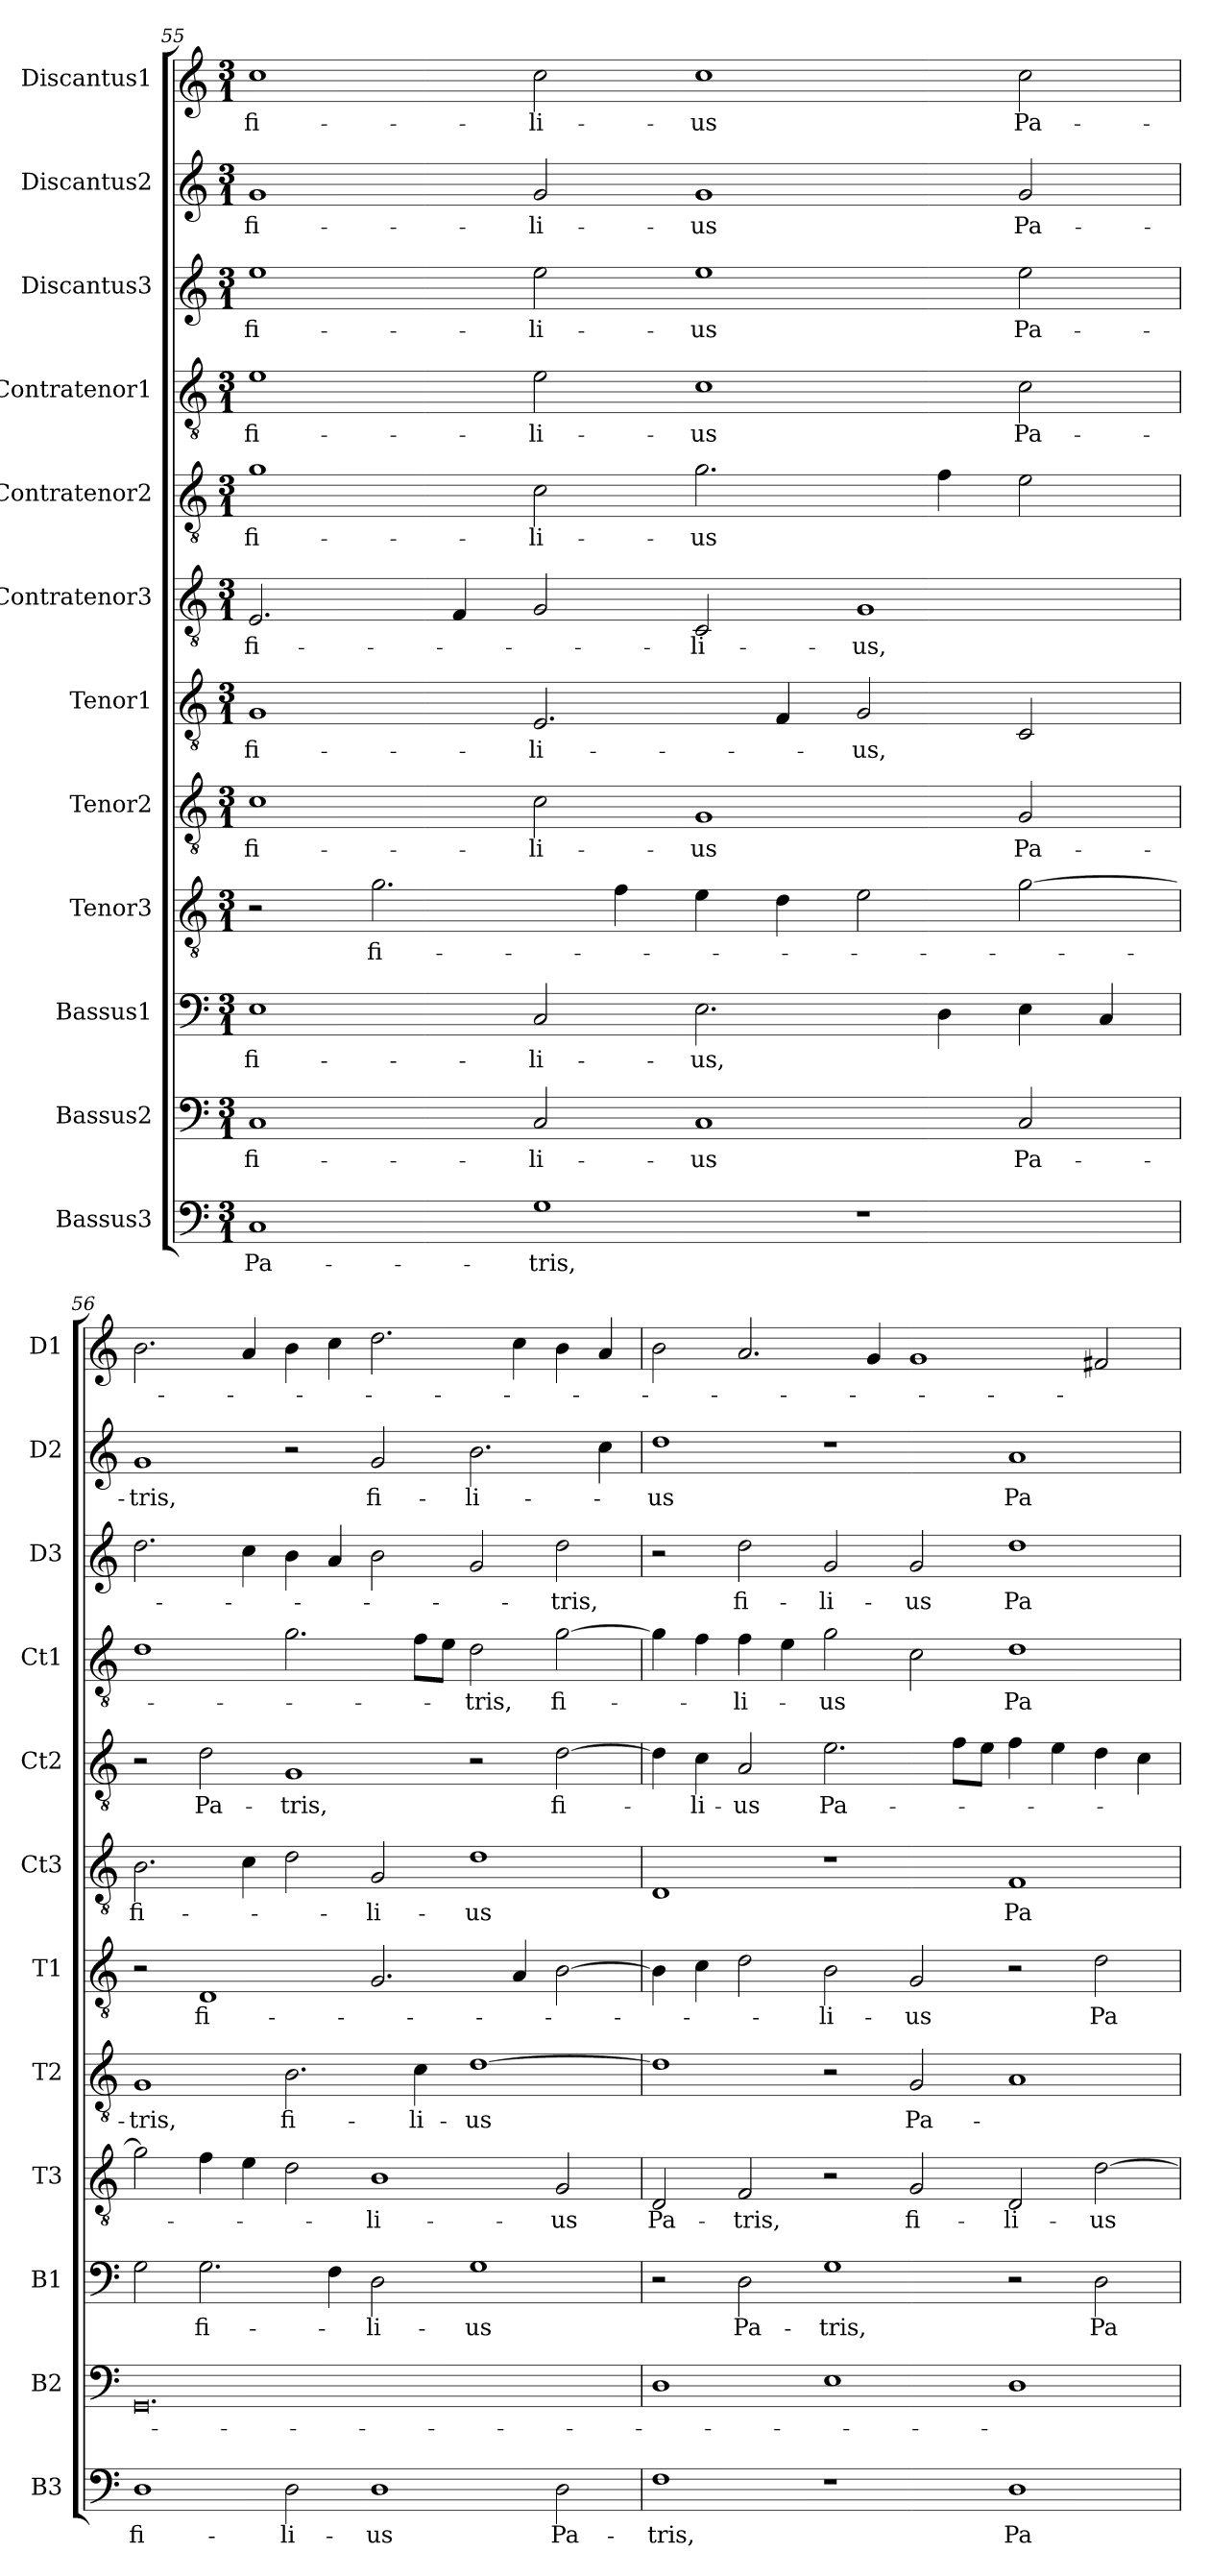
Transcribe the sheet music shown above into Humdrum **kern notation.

**kern	**text	**kern	**text	**kern	**text	**kern	**text	**kern	**text	**kern	**text	**kern	**text	**kern	**text	**kern	**text	**kern	**text	**kern	**text	**kern	**text
*part12	*part12	*part11	*part11	*part10	*part10	*part9	*part9	*part8	*part8	*part7	*part7	*part6	*part6	*part5	*part5	*part4	*part4	*part3	*part3	*part2	*part2	*part1	*part1
*staff12	*staff12	*staff11	*staff11	*staff10	*staff10	*staff9	*staff9	*staff8	*staff8	*staff7	*staff7	*staff6	*staff6	*staff5	*staff5	*staff4	*staff4	*staff3	*staff3	*staff2	*staff2	*staff1	*staff1
*I"Bassus3	*	*I"Bassus2	*	*I"Bassus1	*	*I"Tenor3	*	*I"Tenor2	*	*I"Tenor1	*	*I"Contratenor3	*	*I"Contratenor2	*	*I"Contratenor1	*	*I"Discantus3	*	*I"Discantus2	*	*I"Discantus1	*
*I'B3	*	*I'B2	*	*I'B1	*	*I'T3	*	*I'T2	*	*I'T1	*	*I'Ct3	*	*I'Ct2	*	*I'Ct1	*	*I'D3	*	*I'D2	*	*I'D1	*
*clefF4	*	*clefF4	*	*clefF4	*	*clefGv2	*	*clefGv2	*	*clefGv2	*	*clefGv2	*	*clefGv2	*	*clefGv2	*	*clefG2	*	*clefG2	*	*clefG2	*
*k[]	*	*k[]	*	*k[]	*	*k[]	*	*k[]	*	*k[]	*	*k[]	*	*k[]	*	*k[]	*	*k[]	*	*k[]	*	*k[]	*
*M3/1	*	*M3/1	*	*M3/1	*	*M3/1	*	*M3/1	*	*M3/1	*	*M3/1	*	*M3/1	*	*M3/1	*	*M3/1	*	*M3/1	*	*M3/1	*
=55	=55	=55	=55	=55	=55	=55	=55	=55	=55	=55	=55	=55	=55	=55	=55	=55	=55	=55	=55	=55	=55	=55	=55
1C/	Pa-	1C/	fi-	1E\	fi-	2r	.	1c\	fi-	1G/	fi-	2.E/	fi-	1g\	fi-	1e\	fi-	1ee\	fi-	1g/	fi-	1cc\	fi-
.	.	.	.	.	.	2.g\	fi-	.	.	.	.	.	.	.	.	.	.	.	.	.	.	.	.
.	.	.	.	.	.	.	.	.	.	.	.	4F/	.	.	.	.	.	.	.	.	.	.	.
1G\	-tris,	2C/	-li-	2C/	-li-	.	.	2c\	-li-	2.E/	-li-	2G/	.	2c\	-li-	2e\	-li-	2ee\	-li-	2g/	-li-	2cc\	-li-
.	.	.	.	.	.	4f\	.	.	.	.	.	.	.	.	.	.	.	.	.	.	.	.	.
.	.	1C/	-us	2.E\	-us,	4e\	.	1G/	-us	.	.	2C/	-li-	2.g\	-us	1c\	-us	1ee\	-us	1g/	-us	1cc\	-us
.	.	.	.	.	.	4d\	.	.	.	4F/	.	.	.	.	.	.	.	.	.	.	.	.	.
1r	.	.	.	.	.	2e\	.	.	.	2G/	-us,	1G/	-us,	.	.	.	.	.	.	.	.	.	.
.	.	.	.	4D\	.	.	.	.	.	.	.	.	.	4f\	.	.	.	.	.	.	.	.	.
.	.	2C/	Pa-	4E\	.	[2g\	.	2G/	Pa-	2C/	.	.	.	2e\	.	2c\	Pa-	2ee\	Pa-	2g/	Pa-	2cc\	Pa-
.	.	.	.	4C/	.	.	.	.	.	.	.	.	.	.	.	.	.	.	.	.	.	.	.
=56	=56	=56	=56	=56	=56	=56	=56	=56	=56	=56	=56	=56	=56	=56	=56	=56	=56	=56	=56	=56	=56	=56	=56
1D\	fi-	0.GG/	.	2G\	.	2g\]	.	1G/	-tris,	2r	.	2.B\	fi-	2r	.	1d\	.	2.dd\	.	1g/	-tris,	2.b\	.
.	.	.	.	2.G\	fi-	4f\	.	.	.	1D/	fi-	.	.	2d\	Pa-	.	.	.	.	.	.	.	.
.	.	.	.	.	.	4e\	.	.	.	.	.	4c\	.	.	.	.	.	4cc\	.	.	.	4a/	.
2D\	-li-	.	.	.	.	2d\	.	2.B\	fi-	.	.	2d\	.	1G/	-tris,	2.g\	.	4b\	.	2r	.	4b\	.
.	.	.	.	4F\	.	.	.	.	.	.	.	.	.	.	.	.	.	4a/	.	.	.	4cc\	.
1D\	-us	.	.	2D\	-li-	1B\	-li-	.	.	2.G/	.	2G/	-li-	.	.	.	.	2b\	.	2g/	fi-	2.dd\	.
.	.	.	.	.	.	.	.	4c\	-li-	.	.	.	.	.	.	8f\L	.	.	.	.	.	.	.
.	.	.	.	.	.	.	.	.	.	.	.	.	.	.	.	8e\J	.	.	.	.	.	.	.
.	.	.	.	1G\	-us	.	.	[1d\	-us	.	.	1d\	-us	2r	.	2d\	-tris,	2g/	.	2.b\	-li-	.	.
.	.	.	.	.	.	.	.	.	.	4A/	.	.	.	.	.	.	.	.	.	.	.	4cc\	.
2D\	Pa-	.	.	.	.	2G/	-us	.	.	[2B\	.	.	.	[2d\	fi-	[2g\	fi-	2dd\	-tris,	.	.	4b\	.
.	.	.	.	.	.	.	.	.	.	.	.	.	.	.	.	.	.	.	.	4cc\	.	4a/	.
=57	=57	=57	=57	=57	=57	=57	=57	=57	=57	=57	=57	=57	=57	=57	=57	=57	=57	=57	=57	=57	=57	=57	=57
1F\	-tris,	1D\	.	2r	.	2D/	Pa-	1d\]	.	4B\]	.	1D/	.	4d\]	.	4g\]	.	2r	.	1dd\	-us	2b\	.
.	.	.	.	.	.	.	.	.	.	4c\	.	.	.	4c\	-li-	4f\	.	.	.	.	.	.	.
.	.	.	.	2D\	Pa-	2F/	-tris,	.	.	2d\	.	.	.	2A/	-us	4f\	-li-	2dd\	fi-	.	.	2.a/	.
.	.	.	.	.	.	.	.	.	.	.	.	.	.	.	.	4e\	.	.	.	.	.	.	.
1r	.	1E\	.	1G\	-tris,	2r	.	2r	.	2B\	-li-	1r	.	2.e\	Pa-	2g\	-us	2g/	-li-	1r	.	.	.
.	.	.	.	.	.	.	.	.	.	.	.	.	.	.	.	.	.	.	.	.	.	4g/	.
.	.	.	.	.	.	2G/	fi-	2G/	Pa-	2G/	-us	.	.	.	.	2c\	.	2g/	-us	.	.	1g/	.
.	.	.	.	.	.	.	.	.	.	.	.	.	.	8f\L	.	.	.	.	.	.	.	.	.
.	.	.	.	.	.	.	.	.	.	.	.	.	.	8e\J	.	.	.	.	.	.	.	.	.
1D\	Pa-	1D\	.	2r	.	2D/	-li-	1A/	.	2r	.	1F/	Pa-	4f\	.	1d\	Pa-	1dd\	Pa-	1a/	Pa-	.	.
.	.	.	.	.	.	.	.	.	.	.	.	.	.	4e\	.	.	.	.	.	.	.	.	.
.	.	.	.	2D\	Pa-	[2d\	-us	.	.	2d\	Pa-	.	.	4d\	.	.	.	.	.	.	.	2f#X/	.
.	.	.	.	.	.	.	.	.	.	.	.	.	.	4c\	.	.	.	.	.	.	.	.	.
=	=	=	=	=	=	=	=	=	=	=	=	=	=	=	=	=	=	=	=	=	=	=	=
*-	*-	*-	*-	*-	*-	*-	*-	*-	*-	*-	*-	*-	*-	*-	*-	*-	*-	*-	*-	*-	*-	*-	*-
